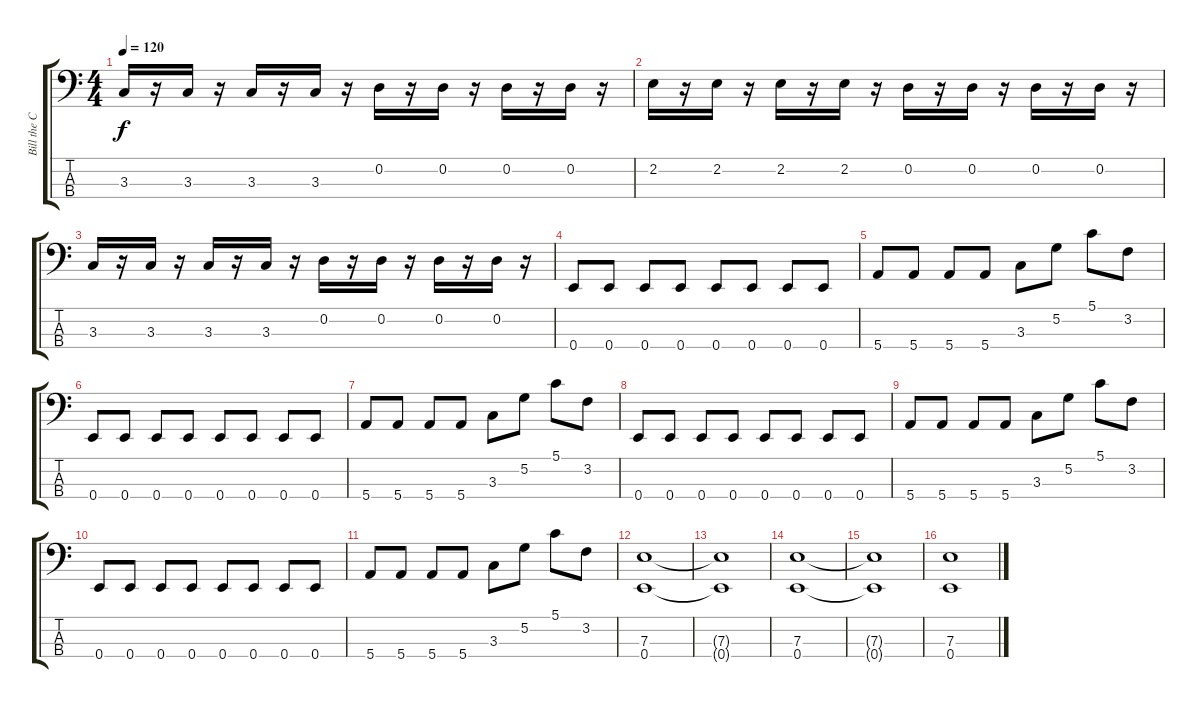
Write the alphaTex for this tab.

\track ("Bill the CM" "Bill the C") {instrument electricbassfinger}
\staff {score tabs}
\tuning (G2 D2 A1 E1) {hide}
\ts (4 4)
\tempo 120
\clef f4
\ks c
3.3.16{dy f} r.16 3.3.16 r.16 3.3.16 r.16 3.3.16 r.16 0.2.16 r.16 0.2.16 r.16 0.2.16 r.16 0.2.16 r.16 |
2.2.16 r.16 2.2.16 r.16 2.2.16 r.16 2.2.16 r.16 0.2.16 r.16 0.2.16 r.16 0.2.16 r.16 0.2.16 r.16 |
3.3.16 r.16 3.3.16 r.16 3.3.16 r.16 3.3.16 r.16 0.2.16 r.16 0.2.16 r.16 0.2.16 r.16 0.2.16 r.16 |
0.4.8 0.4.8 0.4.8 0.4.8 0.4.8 0.4.8 0.4.8 0.4.8 |
5.4.8 5.4.8 5.4.8 5.4.8 3.3.8 5.2.8 5.1.8 3.2.8 |
0.4.8 0.4.8 0.4.8 0.4.8 0.4.8 0.4.8 0.4.8 0.4.8 |
5.4.8 5.4.8 5.4.8 5.4.8 3.3.8 5.2.8 5.1.8 3.2.8 |
0.4.8 0.4.8 0.4.8 0.4.8 0.4.8 0.4.8 0.4.8 0.4.8 |
5.4.8 5.4.8 5.4.8 5.4.8 3.3.8 5.2.8 5.1.8 3.2.8 |
0.4.8 0.4.8 0.4.8 0.4.8 0.4.8 0.4.8 0.4.8 0.4.8 |
5.4.8 5.4.8 5.4.8 5.4.8 3.3.8 5.2.8 5.1.8 3.2.8 |
(7.3 0.4).1 |
(7.3{t} 0.4{t}).1 |
(7.3 0.4).1 |
(7.3{t} 0.4{t}).1 |
(7.3 0.4).1
